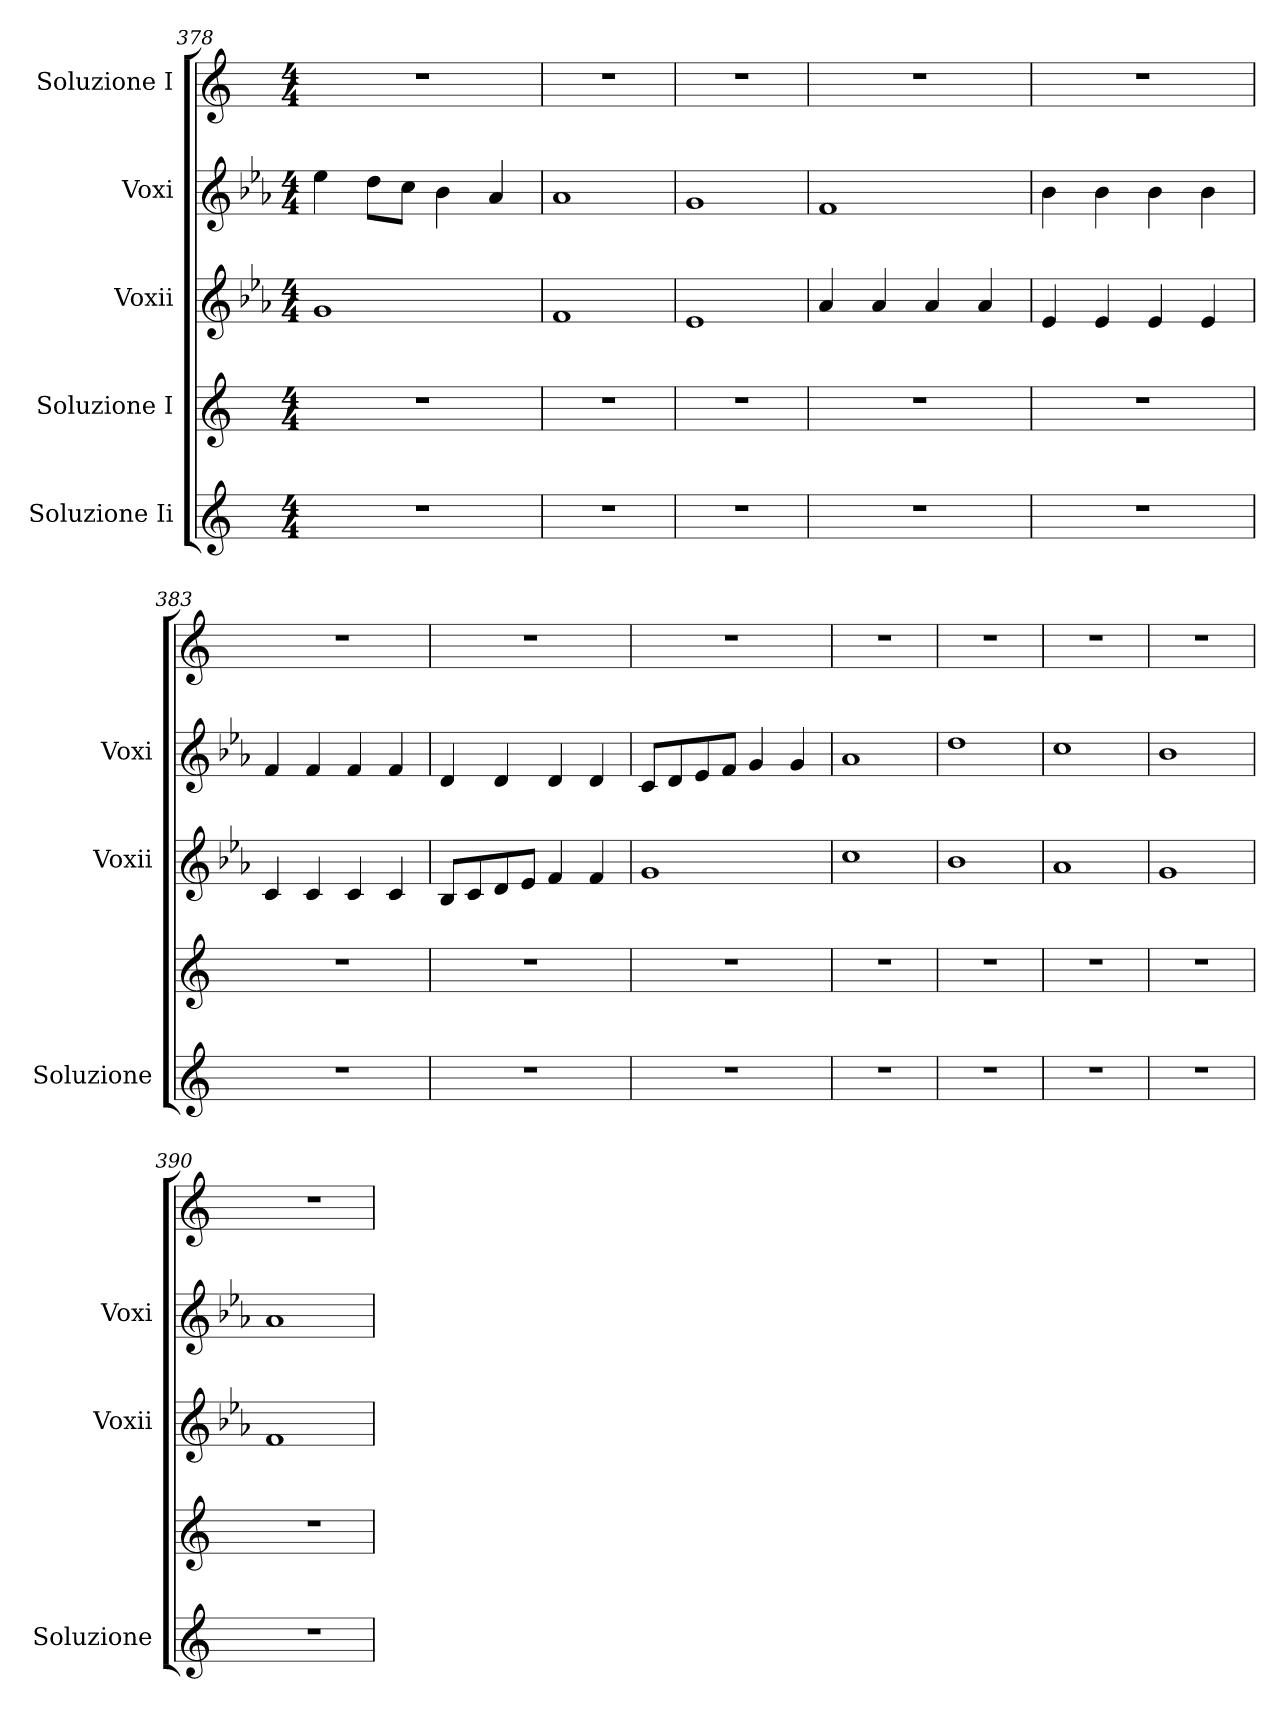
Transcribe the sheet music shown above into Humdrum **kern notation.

**kern	**kern	**kern	**kern	**kern
*part5	*part4	*part3	*part2	*part1
*staff5	*staff4	*staff3	*staff2	*staff1
*I"Soluzione Ii	*I"Soluzione I	*I"Voxii	*I"Voxi	*I"Soluzione I
*I'Soluzione	*	*I'Voxii	*I'Voxi	*
*clefG2	*clefG2	*clefG2	*clefG2	*clefG2
*k[]	*k[]	*k[b-e-a-]	*k[b-e-a-]	*k[]
*C:	*C:	*E-:	*E-:	*C:
*M4/4	*M4/4	*M4/4	*M4/4	*M4/4
=378	=378	=378	=378	=378
1r	1r	1g	4ee-\	1r
.	.	.	8dd\L	.
.	.	.	8cc\J	.
.	.	.	4b-\	.
.	.	.	4a-/	.
=379	=379	=379	=379	=379
1r	1r	1f	1a-	1r
=380	=380	=380	=380	=380
1r	1r	1e-	1g	1r
=381	=381	=381	=381	=381
1r	1r	4a-/	1f	1r
.	.	4a-/	.	.
.	.	4a-/	.	.
.	.	4a-/	.	.
=382	=382	=382	=382	=382
1r	1r	4e-/	4b-\	1r
.	.	4e-/	4b-\	.
.	.	4e-/	4b-\	.
.	.	4e-/	4b-\	.
!!LO:LB:g=z
=383	=383	=383	=383	=383
1r	1r	4c/	4f/	1r
.	.	4c/	4f/	.
.	.	4c/	4f/	.
.	.	4c/	4f/	.
=384	=384	=384	=384	=384
1r	1r	8B-/L	4d/	1r
.	.	8c/	.	.
.	.	8d/	4d/	.
.	.	8e-/J	.	.
.	.	4f/	4d/	.
.	.	4f/	4d/	.
=385	=385	=385	=385	=385
1r	1r	1g	8c/L	1r
.	.	.	8d/	.
.	.	.	8e-/	.
.	.	.	8f/J	.
.	.	.	4g/	.
.	.	.	4g/	.
=386	=386	=386	=386	=386
1r	1r	1cc	1a-	1r
=387	=387	=387	=387	=387
1r	1r	1b-	1dd	1r
=388	=388	=388	=388	=388
1r	1r	1a-	1cc	1r
=389	=389	=389	=389	=389
1r	1r	1g	1b-	1r
=390	=390	=390	=390	=390
1r	1r	1f	1a-	1r
=	=	=	=	=
*-	*-	*-	*-	*-
